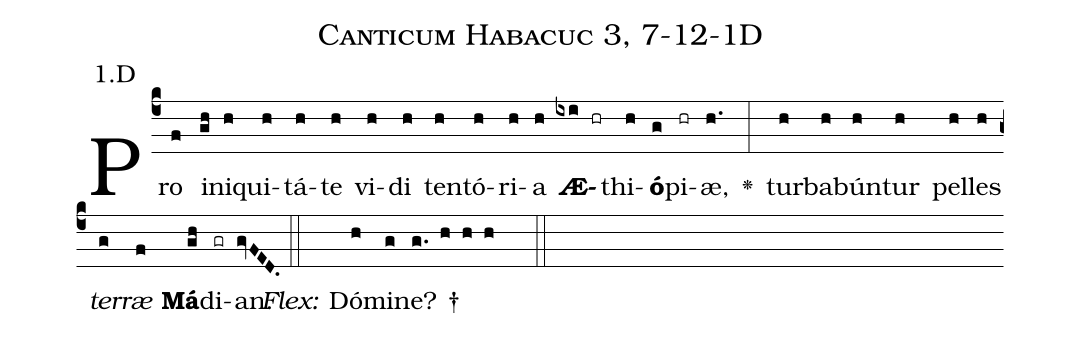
name: Canticum Habacuc 3, 7-12-1D;
annotation: 1.D;
%%
(c4)Pro(f) i(gh)ni(h)qui(h)tá(h)te(h) vi(h)di(h) ten(h)tó(h)ri(h)a(h) <b>Æ</b>(ixi hr)thi(h)<b>ó</b>(g)pi(hr)æ,(h.) <v>\greheightstar</v>(:) tur(h)ba(h)bún(h)tur(h) pel(h)les(h) <i>ter</i>(g)<i>ræ</i>(f) <b>Má</b>(gh)di(gr)an.(gvFED.) (::)
<i>Flex:</i>()  Dó(h)mi(g)ne? †(g. h h h  ::)

%E(h) u(h) o(g) u(f) a(gh) e.(gvFED.) (::)
